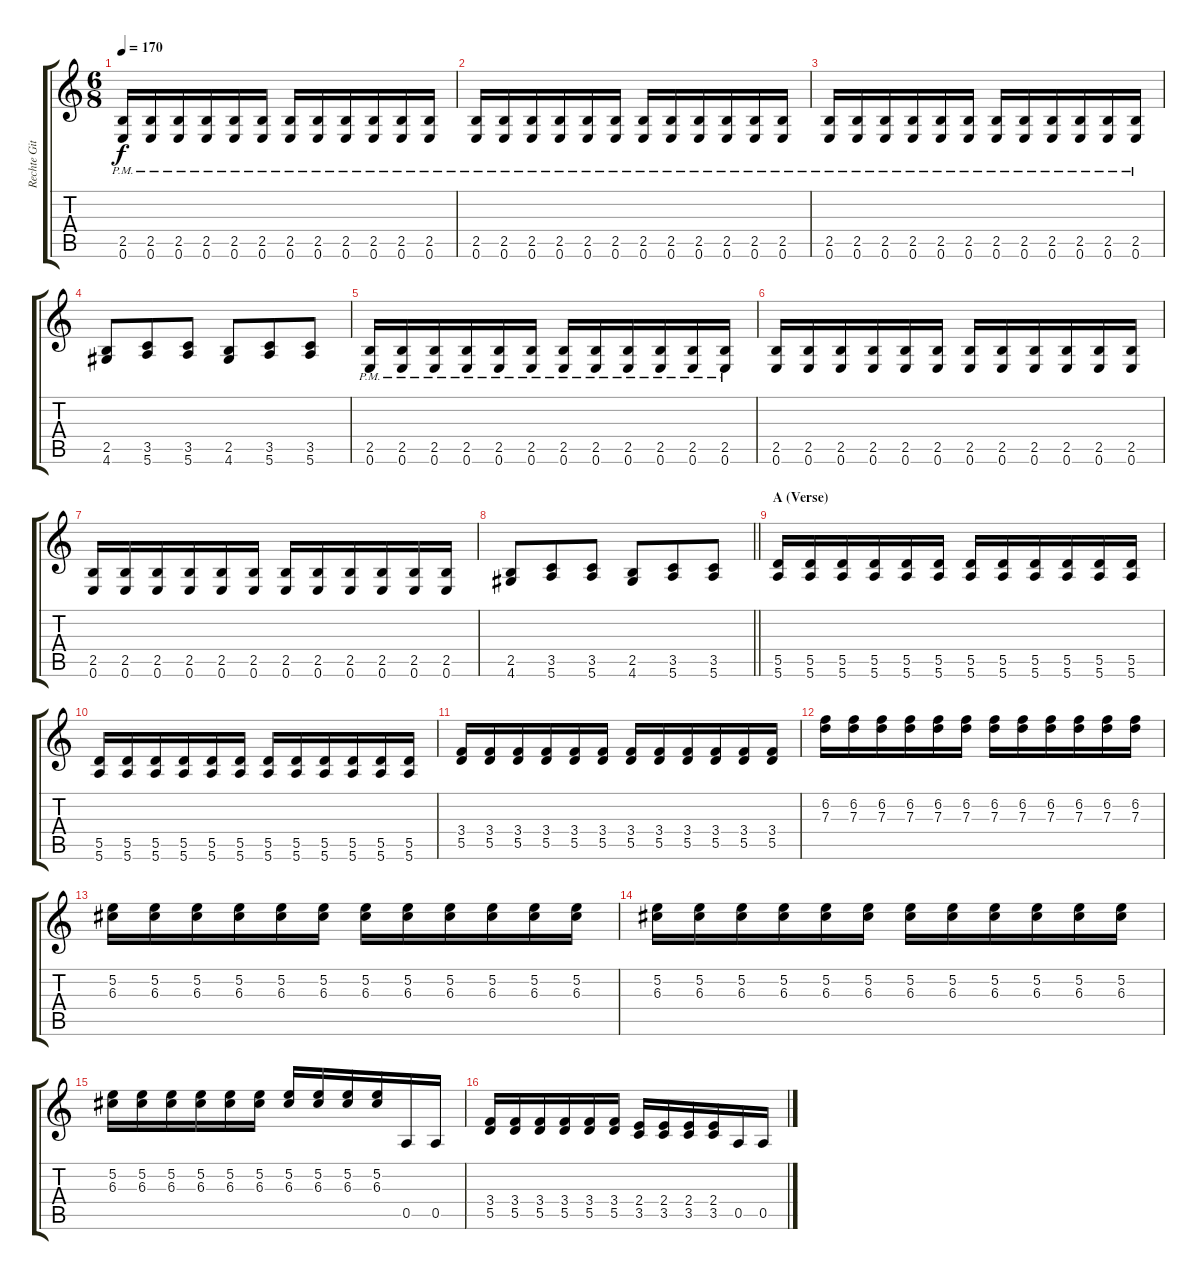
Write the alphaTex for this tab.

\track ("Rechte Gitarre" "Rechte Git") {instrument distortionguitar}
\staff {score tabs}
\tuning (E4 B3 G3 D3 A2 E2) {hide}
\ts (6 8)
\tempo 170
\clef g2
\ks c
(2.5{pm} 0.6).16{dy f} (2.5{pm} 0.6).16 (2.5{pm} 0.6).16 (2.5{pm} 0.6).16 (2.5{pm} 0.6).16 (2.5{pm} 0.6).16 (2.5{pm} 0.6).16 (2.5{pm} 0.6).16 (2.5{pm} 0.6).16 (2.5{pm} 0.6).16 (2.5{pm} 0.6).16 (2.5{pm} 0.6).16 |
(2.5{pm} 0.6).16 (2.5{pm} 0.6).16 (2.5{pm} 0.6).16 (2.5{pm} 0.6).16 (2.5{pm} 0.6).16 (2.5{pm} 0.6).16 (2.5{pm} 0.6).16 (2.5{pm} 0.6).16 (2.5{pm} 0.6).16 (2.5{pm} 0.6).16 (2.5{pm} 0.6).16 (2.5{pm} 0.6).16 |
(2.5{pm} 0.6).16 (2.5{pm} 0.6).16 (2.5{pm} 0.6).16 (2.5{pm} 0.6).16 (2.5{pm} 0.6).16 (2.5{pm} 0.6).16 (2.5{pm} 0.6).16 (2.5{pm} 0.6).16 (2.5{pm} 0.6).16 (2.5{pm} 0.6).16 (2.5{pm} 0.6).16 (2.5{pm} 0.6).16 |
(2.5 4.6).8 (3.5 5.6).8 (3.5 5.6).8 (2.5 4.6).8 (3.5 5.6).8 (3.5 5.6).8 |
(2.5{pm} 0.6).16 (2.5{pm} 0.6).16 (2.5{pm} 0.6).16 (2.5{pm} 0.6).16 (2.5{pm} 0.6).16 (2.5{pm} 0.6).16 (2.5{pm} 0.6).16 (2.5{pm} 0.6).16 (2.5{pm} 0.6).16 (2.5{pm} 0.6).16 (2.5{pm} 0.6).16 (2.5{pm} 0.6).16 |
(2.5 0.6).16 (2.5 0.6).16 (2.5 0.6).16 (2.5 0.6).16 (2.5 0.6).16 (2.5 0.6).16 (2.5 0.6).16 (2.5 0.6).16 (2.5 0.6).16 (2.5 0.6).16 (2.5 0.6).16 (2.5 0.6).16 |
(2.5 0.6).16 (2.5 0.6).16 (2.5 0.6).16 (2.5 0.6).16 (2.5 0.6).16 (2.5 0.6).16 (2.5 0.6).16 (2.5 0.6).16 (2.5 0.6).16 (2.5 0.6).16 (2.5 0.6).16 (2.5 0.6).16 |
\barLineRight lightlight
(2.5 4.6).8 (3.5 5.6).8 (3.5 5.6).8 (2.5 4.6).8 (3.5 5.6).8 (3.5 5.6).8 |
\section ("" "A (Verse)")
(5.5 5.6).16 (5.5 5.6).16 (5.5 5.6).16 (5.5 5.6).16 (5.5 5.6).16 (5.5 5.6).16 (5.5 5.6).16 (5.5 5.6).16 (5.5 5.6).16 (5.5 5.6).16 (5.5 5.6).16 (5.5 5.6).16 |
(5.5 5.6).16 (5.5 5.6).16 (5.5 5.6).16 (5.5 5.6).16 (5.5 5.6).16 (5.5 5.6).16 (5.5 5.6).16 (5.5 5.6).16 (5.5 5.6).16 (5.5 5.6).16 (5.5 5.6).16 (5.5 5.6).16 |
(3.4 5.5).16 (3.4 5.5).16 (3.4 5.5).16 (3.4 5.5).16 (3.4 5.5).16 (3.4 5.5).16 (3.4 5.5).16 (3.4 5.5).16 (3.4 5.5).16 (3.4 5.5).16 (3.4 5.5).16 (3.4 5.5).16 |
(6.2 7.3).16 (6.2 7.3).16 (6.2 7.3).16 (6.2 7.3).16 (6.2 7.3).16 (6.2 7.3).16 (6.2 7.3).16 (6.2 7.3).16 (6.2 7.3).16 (6.2 7.3).16 (6.2 7.3).16 (6.2 7.3).16 |
(5.2 6.3).16 (5.2 6.3).16 (5.2 6.3).16 (5.2 6.3).16 (5.2 6.3).16 (5.2 6.3).16 (5.2 6.3).16 (5.2 6.3).16 (5.2 6.3).16 (5.2 6.3).16 (5.2 6.3).16 (5.2 6.3).16 |
(5.2 6.3).16 (5.2 6.3).16 (5.2 6.3).16 (5.2 6.3).16 (5.2 6.3).16 (5.2 6.3).16 (5.2 6.3).16 (5.2 6.3).16 (5.2 6.3).16 (5.2 6.3).16 (5.2 6.3).16 (5.2 6.3).16 |
(5.2 6.3).16 (5.2 6.3).16 (5.2 6.3).16 (5.2 6.3).16 (5.2 6.3).16 (5.2 6.3).16 (5.2 6.3).16 (5.2 6.3).16 (5.2 6.3).16 (5.2 6.3).16 0.5.16 0.5.16 |
(3.4 5.5).16 (3.4 5.5).16 (3.4 5.5).16 (3.4 5.5).16 (3.4 5.5).16 (3.4 5.5).16 (2.4 3.5).16 (2.4 3.5).16 (2.4 3.5).16 (2.4 3.5).16 0.5.16 0.5.16
